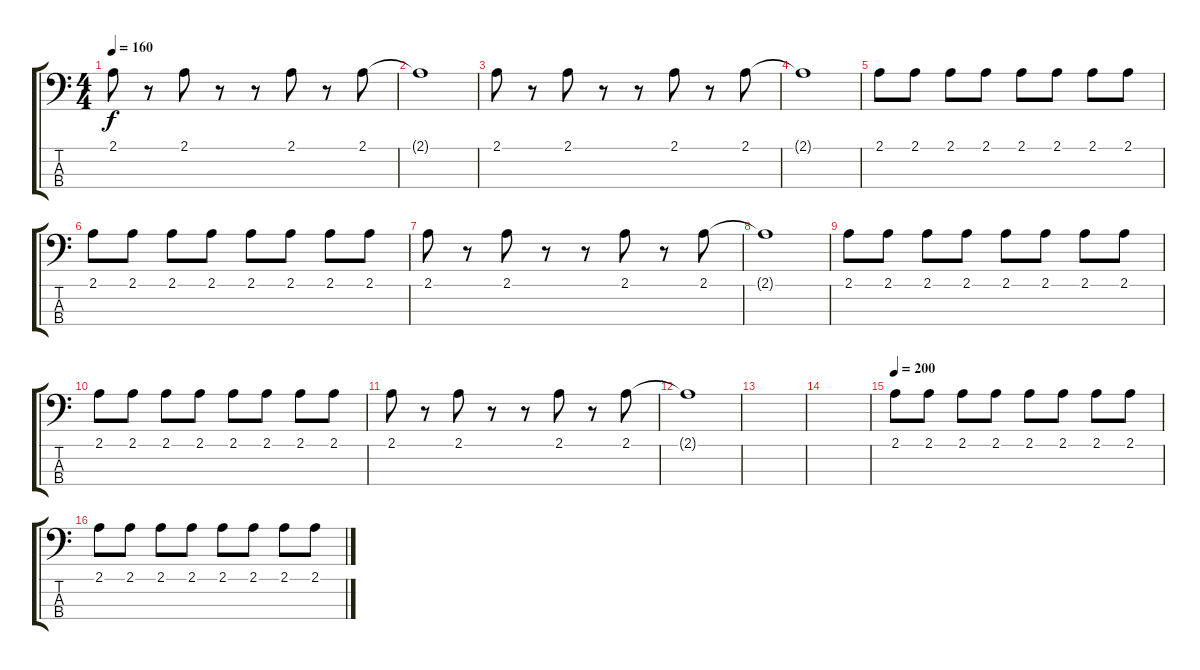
\track "" {instrument electricbassfinger}
\staff {score tabs}
\tuning (G2 D2 A1 E1) {hide}
\ts (4 4)
\tempo 160
\clef f4
\ks c
2.1.8{dy f} r.8 2.1.8 r.8 r.8 2.1.8 r.8 2.1.8 |
2.1{t}.1 |
2.1.8 r.8 2.1.8 r.8 r.8 2.1.8 r.8 2.1.8 |
2.1{t}.1 |
2.1.8 2.1.8 2.1.8 2.1.8 2.1.8 2.1.8 2.1.8 2.1.8 |
2.1.8 2.1.8 2.1.8 2.1.8 2.1.8 2.1.8 2.1.8 2.1.8 |
2.1.8 r.8 2.1.8 r.8 r.8 2.1.8 r.8 2.1.8 |
2.1{t}.1 |
2.1.8 2.1.8 2.1.8 2.1.8 2.1.8 2.1.8 2.1.8 2.1.8 |
2.1.8 2.1.8 2.1.8 2.1.8 2.1.8 2.1.8 2.1.8 2.1.8 |
2.1.8 r.8 2.1.8 r.8 r.8 2.1.8 r.8 2.1.8 |
2.1{t}.1 |
|
|
\tempo 200
2.1.8 2.1.8 2.1.8 2.1.8 2.1.8 2.1.8 2.1.8 2.1.8 |
2.1.8 2.1.8 2.1.8 2.1.8 2.1.8 2.1.8 2.1.8 2.1.8
